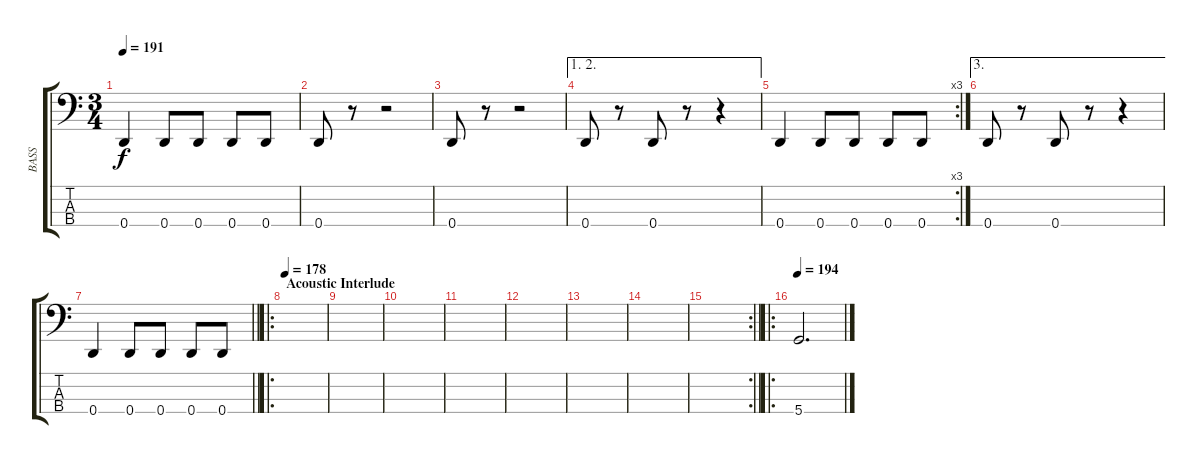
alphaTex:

\track ("BASS" "BASS") {instrument electricbassfinger}
\staff {score tabs}
\tuning (F2 C2 G1 D1) {hide}
\ts (3 4)
\tempo 191
\clef f4
\ks c
0.4.4{dy f} 0.4.8 0.4.8 0.4.8 0.4.8 |
0.4.8 r.8 r.2 |
0.4.8 r.8 r.2 |
\ae (1 2)
0.4.8 r.8 0.4.8 r.8 r.4 |
\rc 3
0.4.4 0.4.8 0.4.8 0.4.8 0.4.8 |
\ae 3
0.4.8 r.8 0.4.8 r.8 r.4 |
\barLineRight lightlight
0.4.4 0.4.8 0.4.8 0.4.8 0.4.8 |
\ro
\section ("" "Acoustic Interlude")
\tempo 178
|
|
|
|
|
|
|
\rc 2
\barLineRight lightlight
|
\ro
\tempo 194
5.4.2{d}
